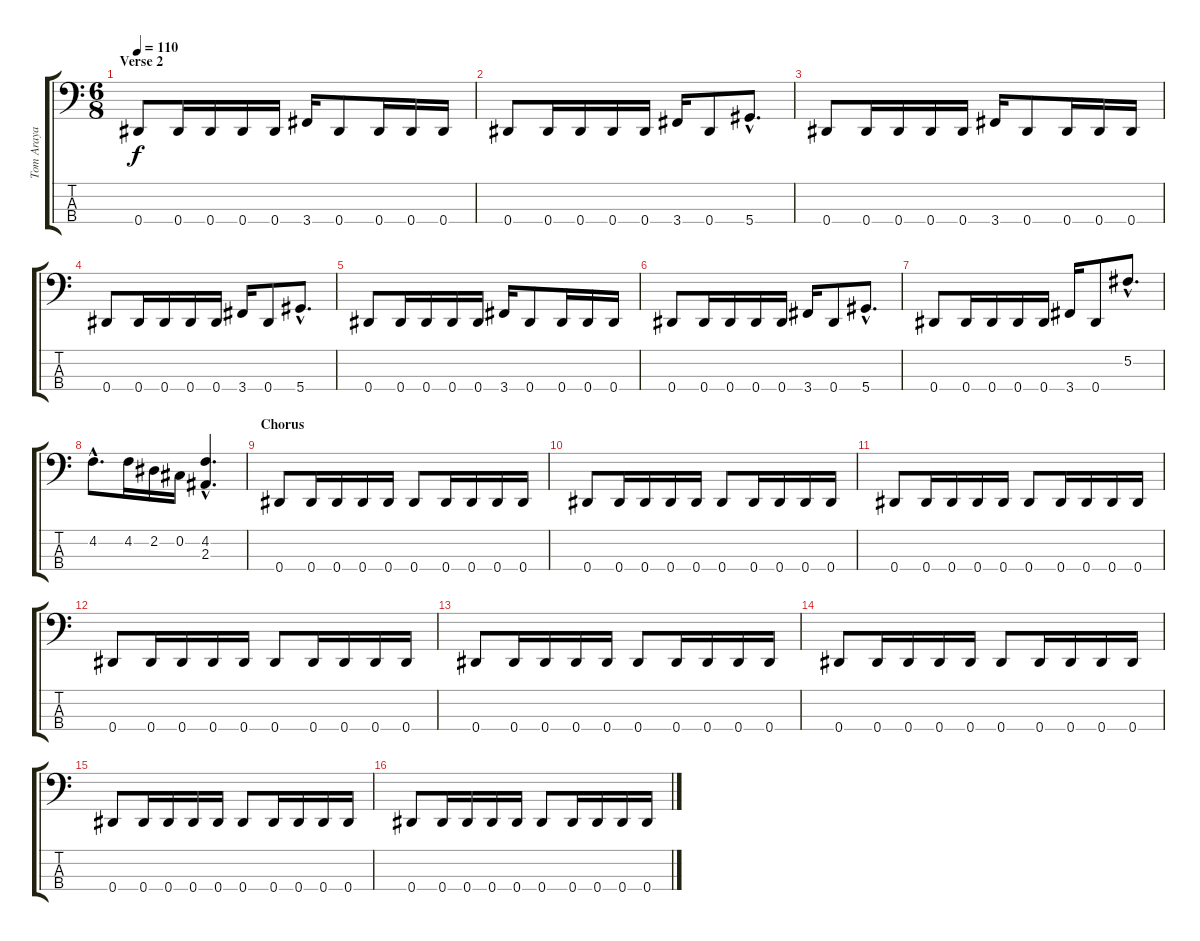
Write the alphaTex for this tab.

\track ("Tom Araya (bass)" "Tom Araya ") {instrument electricbasspick}
\staff {score tabs}
\tuning (Gb2 Db2 Ab1 Eb1) {hide}
\ts (6 8)
\section ("" "Verse 2")
\tempo 110
\clef f4
\ks c
0.4.8{dy f} 0.4.16 0.4.16 0.4.16 0.4.16 3.4.16 0.4.8 0.4.16 0.4.16 0.4.16 |
0.4.8 0.4.16 0.4.16 0.4.16 0.4.16 3.4.16 0.4.8 5.4{hac}.8{d} |
0.4.8 0.4.16 0.4.16 0.4.16 0.4.16 3.4.16 0.4.8 0.4.16 0.4.16 0.4.16 |
0.4.8 0.4.16 0.4.16 0.4.16 0.4.16 3.4.16 0.4.8 5.4{hac}.8{d} |
0.4.8 0.4.16 0.4.16 0.4.16 0.4.16 3.4.16 0.4.8 0.4.16 0.4.16 0.4.16 |
0.4.8 0.4.16 0.4.16 0.4.16 0.4.16 3.4.16 0.4.8 5.4{hac}.8{d} |
0.4.8 0.4.16 0.4.16 0.4.16 0.4.16 3.4.16 0.4.8 5.2{hac}.8{d} |
4.2{hac}.8{d} 4.2.16 2.2.16 0.2.16 (4.2{hac} 2.3{hac}).4{d} |
\section ("" "Chorus")
0.4.8 0.4.16 0.4.16 0.4.16 0.4.16 0.4.8 0.4.16 0.4.16 0.4.16 0.4.16 |
0.4.8 0.4.16 0.4.16 0.4.16 0.4.16 0.4.8 0.4.16 0.4.16 0.4.16 0.4.16 |
0.4.8 0.4.16 0.4.16 0.4.16 0.4.16 0.4.8 0.4.16 0.4.16 0.4.16 0.4.16 |
0.4.8 0.4.16 0.4.16 0.4.16 0.4.16 0.4.8 0.4.16 0.4.16 0.4.16 0.4.16 |
0.4.8 0.4.16 0.4.16 0.4.16 0.4.16 0.4.8 0.4.16 0.4.16 0.4.16 0.4.16 |
0.4.8 0.4.16 0.4.16 0.4.16 0.4.16 0.4.8 0.4.16 0.4.16 0.4.16 0.4.16 |
0.4.8 0.4.16 0.4.16 0.4.16 0.4.16 0.4.8 0.4.16 0.4.16 0.4.16 0.4.16 |
0.4.8 0.4.16 0.4.16 0.4.16 0.4.16 0.4.8 0.4.16 0.4.16 0.4.16 0.4.16
